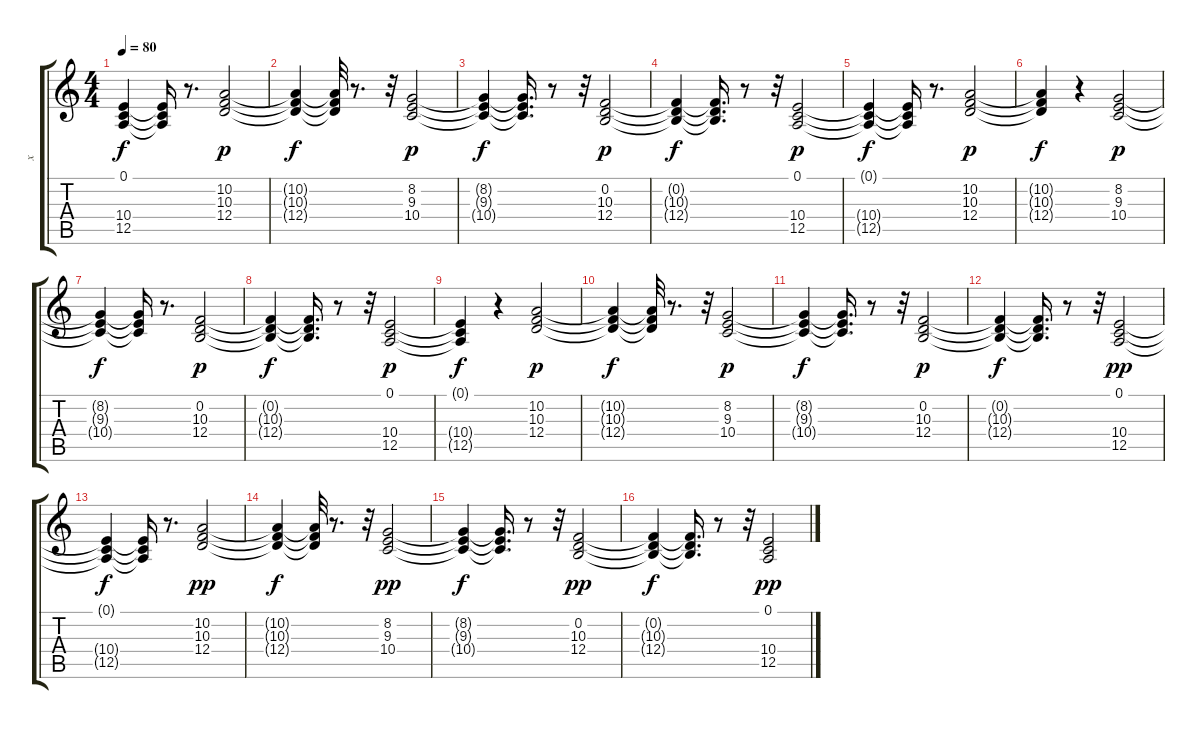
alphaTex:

\track ("x       " "x       ") {instrument pad6metallic}
\staff {score tabs}
\tuning (E4 B3 G3 D3 A2 E2) {hide}
\ts (4 4)
\tempo 80
\clef g2
\ks c
(0.1{t} 10.4{t} 12.5{t}).4{dy f} (0.1{t} 10.4{t} 12.5{t}).16 r.8{d} (10.2 10.3 12.4).2{dy p} |
(10.2{t} 10.3{t} 12.4{t}).4{dy f} (10.2{t} 10.3{t} 12.4{t}).32 r.8{d} r.32 (8.2 9.3 10.4).2{dy p} |
(8.2{t} 9.3{t} 10.4{t}).4{dy f} (8.2{t} 9.3{t} 10.4{t}).16{d} r.8 r.32 (0.2 10.3 12.4).2{dy p} |
(0.2{t} 10.3{t} 12.4{t}).4{dy f} (0.2{t} 10.3{t} 12.4{t}).16{d} r.8 r.32 (0.1 10.4 12.5).2{dy p} |
(0.1{t} 10.4{t} 12.5{t}).4{dy f} (0.1{t} 10.4{t} 12.5{t}).16 r.8{d} (10.2 10.3 12.4).2{dy p} |
(10.2{t} 10.3{t} 12.4{t}).4{dy f} r.4 (8.2 9.3 10.4).2{dy p} |
(8.2{t} 9.3{t} 10.4{t}).4{dy f} (8.2{t} 9.3{t} 10.4{t}).16 r.8{d} (0.2 10.3 12.4).2{dy p} |
(0.2{t} 10.3{t} 12.4{t}).4{dy f} (0.2{t} 10.3{t} 12.4{t}).16{d} r.8 r.32 (0.1 10.4 12.5).2{dy p} |
(0.1{t} 10.4{t} 12.5{t}).4{dy f} r.4 (10.2 10.3 12.4).2{dy p} |
(10.2{t} 10.3{t} 12.4{t}).4{dy f} (10.2{t} 10.3{t} 12.4{t}).32 r.8{d} r.32 (8.2 9.3 10.4).2{dy p} |
(8.2{t} 9.3{t} 10.4{t}).4{dy f} (8.2{t} 9.3{t} 10.4{t}).16{d} r.8 r.32 (0.2 10.3 12.4).2{dy p} |
(0.2{t} 10.3{t} 12.4{t}).4{dy f} (0.2{t} 10.3{t} 12.4{t}).16{d} r.8 r.32 (0.1 10.4 12.5).2{dy pp} |
(0.1{t} 10.4{t} 12.5{t}).4{dy f} (0.1{t} 10.4{t} 12.5{t}).16 r.8{d} (10.2 10.3 12.4).2{dy pp} |
(10.2{t} 10.3{t} 12.4{t}).4{dy f} (10.2{t} 10.3{t} 12.4{t}).32 r.8{d} r.32 (8.2 9.3 10.4).2{dy pp} |
(8.2{t} 9.3{t} 10.4{t}).4{dy f} (8.2{t} 9.3{t} 10.4{t}).16{d} r.8 r.32 (0.2 10.3 12.4).2{dy pp} |
(0.2{t} 10.3{t} 12.4{t}).4{dy f} (0.2{t} 10.3{t} 12.4{t}).16{d} r.8 r.32 (0.1 10.4 12.5).2{dy pp}
